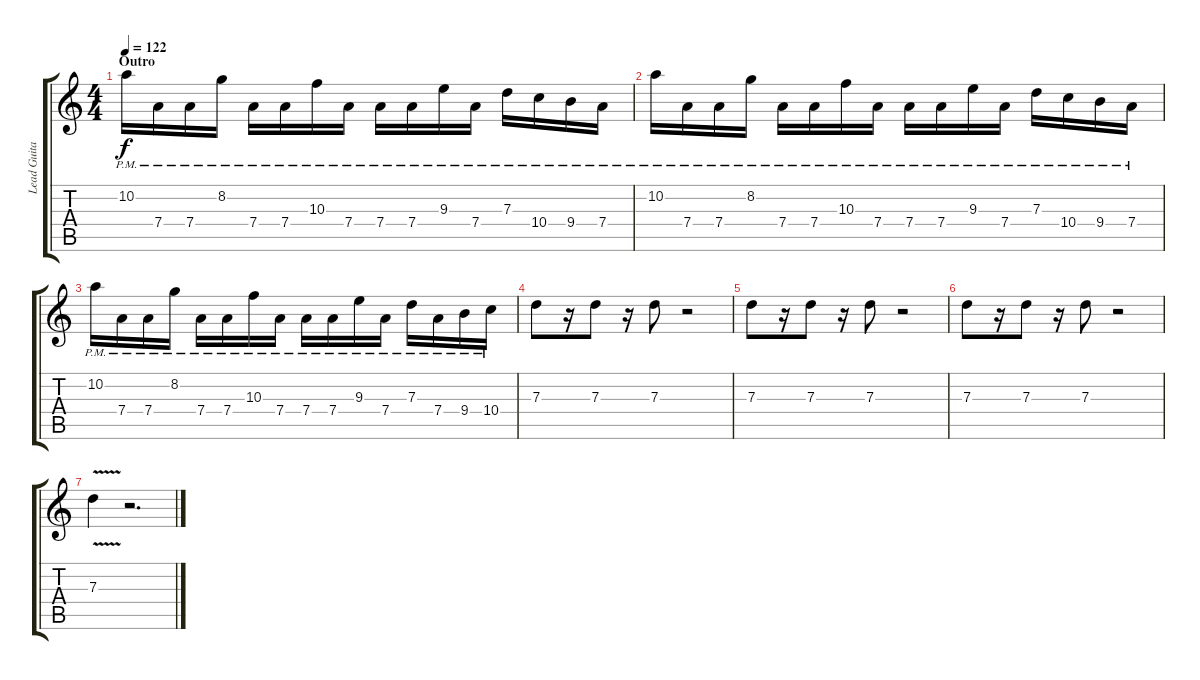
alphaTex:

\track ("Lead Guitar" "Lead Guita") {instrument overdrivenguitar}
\staff {score tabs}
\tuning (E4 B3 G3 D3 A2 E2) {hide}
\ts (4 4)
\section ("" "Outro")
\tempo 122
\clef g2
\ks c
10.2{pm}.16{dy f} 7.4{pm}.16 7.4{pm}.16 8.2{pm}.16 7.4{pm}.16 7.4{pm}.16 10.3{pm}.16 7.4{pm}.16 7.4{pm}.16 7.4{pm}.16 9.3{pm}.16 7.4{pm}.16 7.3{pm}.16 10.4{pm}.16 9.4{pm}.16 7.4{pm}.16 |
10.2{pm}.16 7.4{pm}.16 7.4{pm}.16 8.2{pm}.16 7.4{pm}.16 7.4{pm}.16 10.3{pm}.16 7.4{pm}.16 7.4{pm}.16 7.4{pm}.16 9.3{pm}.16 7.4{pm}.16 7.3{pm}.16 10.4{pm}.16 9.4{pm}.16 7.4{pm}.16 |
10.2{pm}.16 7.4{pm}.16 7.4{pm}.16 8.2{pm}.16 7.4{pm}.16 7.4{pm}.16 10.3{pm}.16 7.4{pm}.16 7.4{pm}.16 7.4{pm}.16 9.3{pm}.16 7.4{pm}.16 7.3{pm}.16 7.4{pm}.16 9.4{pm}.16 10.4{pm}.16 |
7.3.8 r.16 7.3.8 r.16 7.3.8 r.2 |
7.3.8 r.16 7.3.8 r.16 7.3.8 r.2 |
7.3.8 r.16 7.3.8 r.16 7.3.8 r.2 |
7.3{v}.4 r.2{d}
